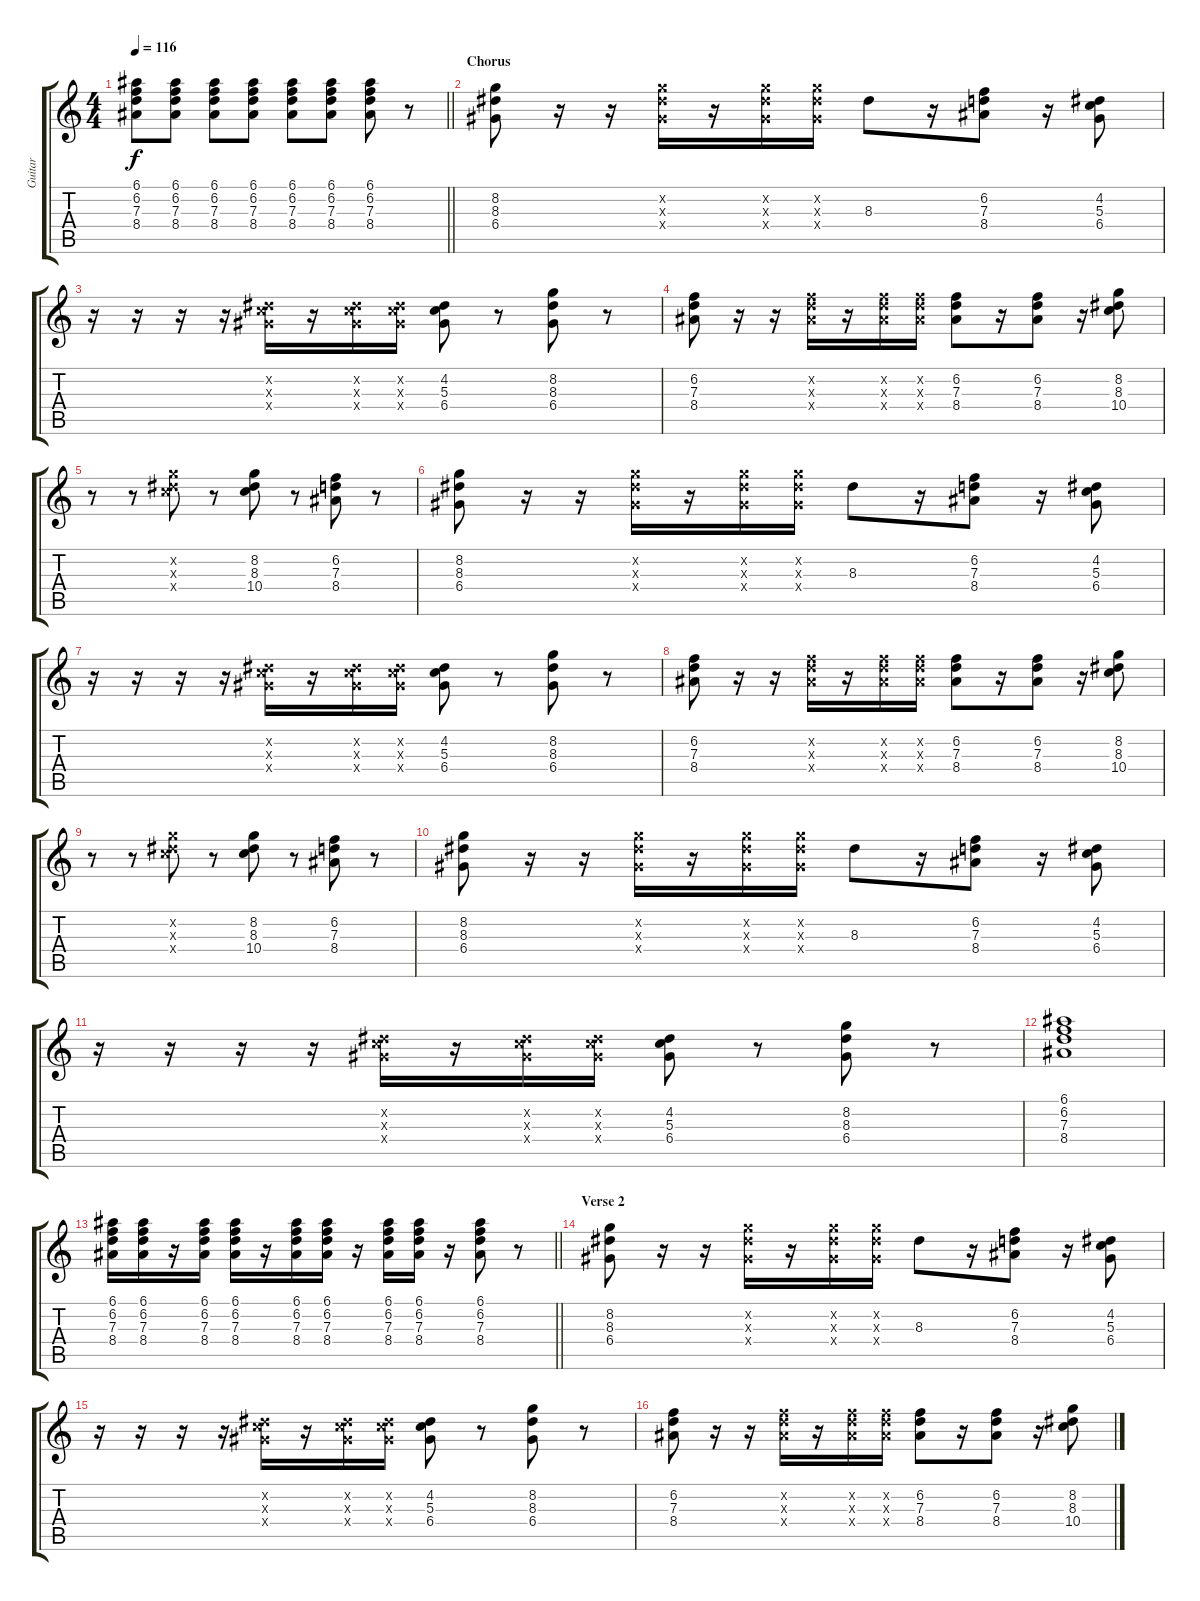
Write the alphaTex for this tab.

\track ("Guitar" "Guitar") {instrument acousticguitarsteel}
\staff {score tabs}
\tuning (E4 B3 G3 D3 A2 E2) {hide}
\ts (4 4)
\tempo 116
\clef g2
\barLineRight lightlight
\ks c
(6.1 6.2 7.3 8.4).8{dy f} (6.1 6.2 7.3 8.4).8 (6.1 6.2 7.3 8.4).8 (6.1 6.2 7.3 8.4).8 (6.1 6.2 7.3 8.4).8 (6.1 6.2 7.3 8.4).8 (6.1 6.2 7.3 8.4).8 r.8 |
\section ("" "Chorus")
(8.2 8.3 6.4).8 r.16 r.16 (8.2{x} 8.3{x} 6.4{x}).16 r.16 (8.2{x} 8.3{x} 6.4{x}).16 (8.2{x} 8.3{x} 6.4{x}).16 8.3.8 r.16 (6.2 7.3 8.4).8 r.16 (4.2 5.3 6.4).8 |
r.16 r.16 r.16 r.16 (4.2{x} 5.3{x} 6.4{x}).16 r.16 (4.2{x} 5.3{x} 6.4{x}).16 (4.2{x} 5.3{x} 6.4{x}).16 (4.2 5.3 6.4).8 r.8 (8.2 8.3 6.4).8 r.8 |
(6.2 7.3 8.4).8 r.16 r.16 (6.2{x} 7.3{x} 8.4{x}).16 r.16 (6.2{x} 7.3{x} 8.4{x}).16 (6.2{x} 7.3{x} 8.4{x}).16 (6.2 7.3 8.4).8 r.16 (6.2 7.3 8.4).8 r.16 (8.2 8.3 10.4).8 |
r.8 r.8 (8.2{x} 8.3{x} 10.4{x}).8 r.8 (8.2 8.3 10.4).8 r.8 (6.2 7.3 8.4).8 r.8 |
(8.2 8.3 6.4).8 r.16 r.16 (8.2{x} 8.3{x} 6.4{x}).16 r.16 (8.2{x} 8.3{x} 6.4{x}).16 (8.2{x} 8.3{x} 6.4{x}).16 8.3.8 r.16 (6.2 7.3 8.4).8 r.16 (4.2 5.3 6.4).8 |
r.16 r.16 r.16 r.16 (4.2{x} 5.3{x} 6.4{x}).16 r.16 (4.2{x} 5.3{x} 6.4{x}).16 (4.2{x} 5.3{x} 6.4{x}).16 (4.2 5.3 6.4).8 r.8 (8.2 8.3 6.4).8 r.8 |
(6.2 7.3 8.4).8 r.16 r.16 (6.2{x} 7.3{x} 8.4{x}).16 r.16 (6.2{x} 7.3{x} 8.4{x}).16 (6.2{x} 7.3{x} 8.4{x}).16 (6.2 7.3 8.4).8 r.16 (6.2 7.3 8.4).8 r.16 (8.2 8.3 10.4).8 |
r.8 r.8 (8.2{x} 8.3{x} 10.4{x}).8 r.8 (8.2 8.3 10.4).8 r.8 (6.2 7.3 8.4).8 r.8 |
(8.2 8.3 6.4).8 r.16 r.16 (8.2{x} 8.3{x} 6.4{x}).16 r.16 (8.2{x} 8.3{x} 6.4{x}).16 (8.2{x} 8.3{x} 6.4{x}).16 8.3.8 r.16 (6.2 7.3 8.4).8 r.16 (4.2 5.3 6.4).8 |
r.16 r.16 r.16 r.16 (4.2{x} 5.3{x} 6.4{x}).16 r.16 (4.2{x} 5.3{x} 6.4{x}).16 (4.2{x} 5.3{x} 6.4{x}).16 (4.2 5.3 6.4).8 r.8 (8.2 8.3 6.4).8 r.8 |
(6.1 6.2 7.3 8.4).1 |
\barLineRight lightlight
(6.1 6.2 7.3 8.4).16 (6.1 6.2 7.3 8.4).16 r.16 (6.1 6.2 7.3 8.4).16 (6.1 6.2 7.3 8.4).16 r.16 (6.1 6.2 7.3 8.4).16 (6.1 6.2 7.3 8.4).16 r.16 (6.1 6.2 7.3 8.4).16 (6.1 6.2 7.3 8.4).16 r.16 (6.1 6.2 7.3 8.4).8 r.8 |
\section ("" "Verse 2")
(8.2 8.3 6.4).8 r.16 r.16 (8.2{x} 8.3{x} 6.4{x}).16 r.16 (8.2{x} 8.3{x} 6.4{x}).16 (8.2{x} 8.3{x} 6.4{x}).16 8.3.8 r.16 (6.2 7.3 8.4).8 r.16 (4.2 5.3 6.4).8 |
r.16 r.16 r.16 r.16 (4.2{x} 5.3{x} 6.4{x}).16 r.16 (4.2{x} 5.3{x} 6.4{x}).16 (4.2{x} 5.3{x} 6.4{x}).16 (4.2 5.3 6.4).8 r.8 (8.2 8.3 6.4).8 r.8 |
(6.2 7.3 8.4).8 r.16 r.16 (6.2{x} 7.3{x} 8.4{x}).16 r.16 (6.2{x} 7.3{x} 8.4{x}).16 (6.2{x} 7.3{x} 8.4{x}).16 (6.2 7.3 8.4).8 r.16 (6.2 7.3 8.4).8 r.16 (8.2 8.3 10.4).8
